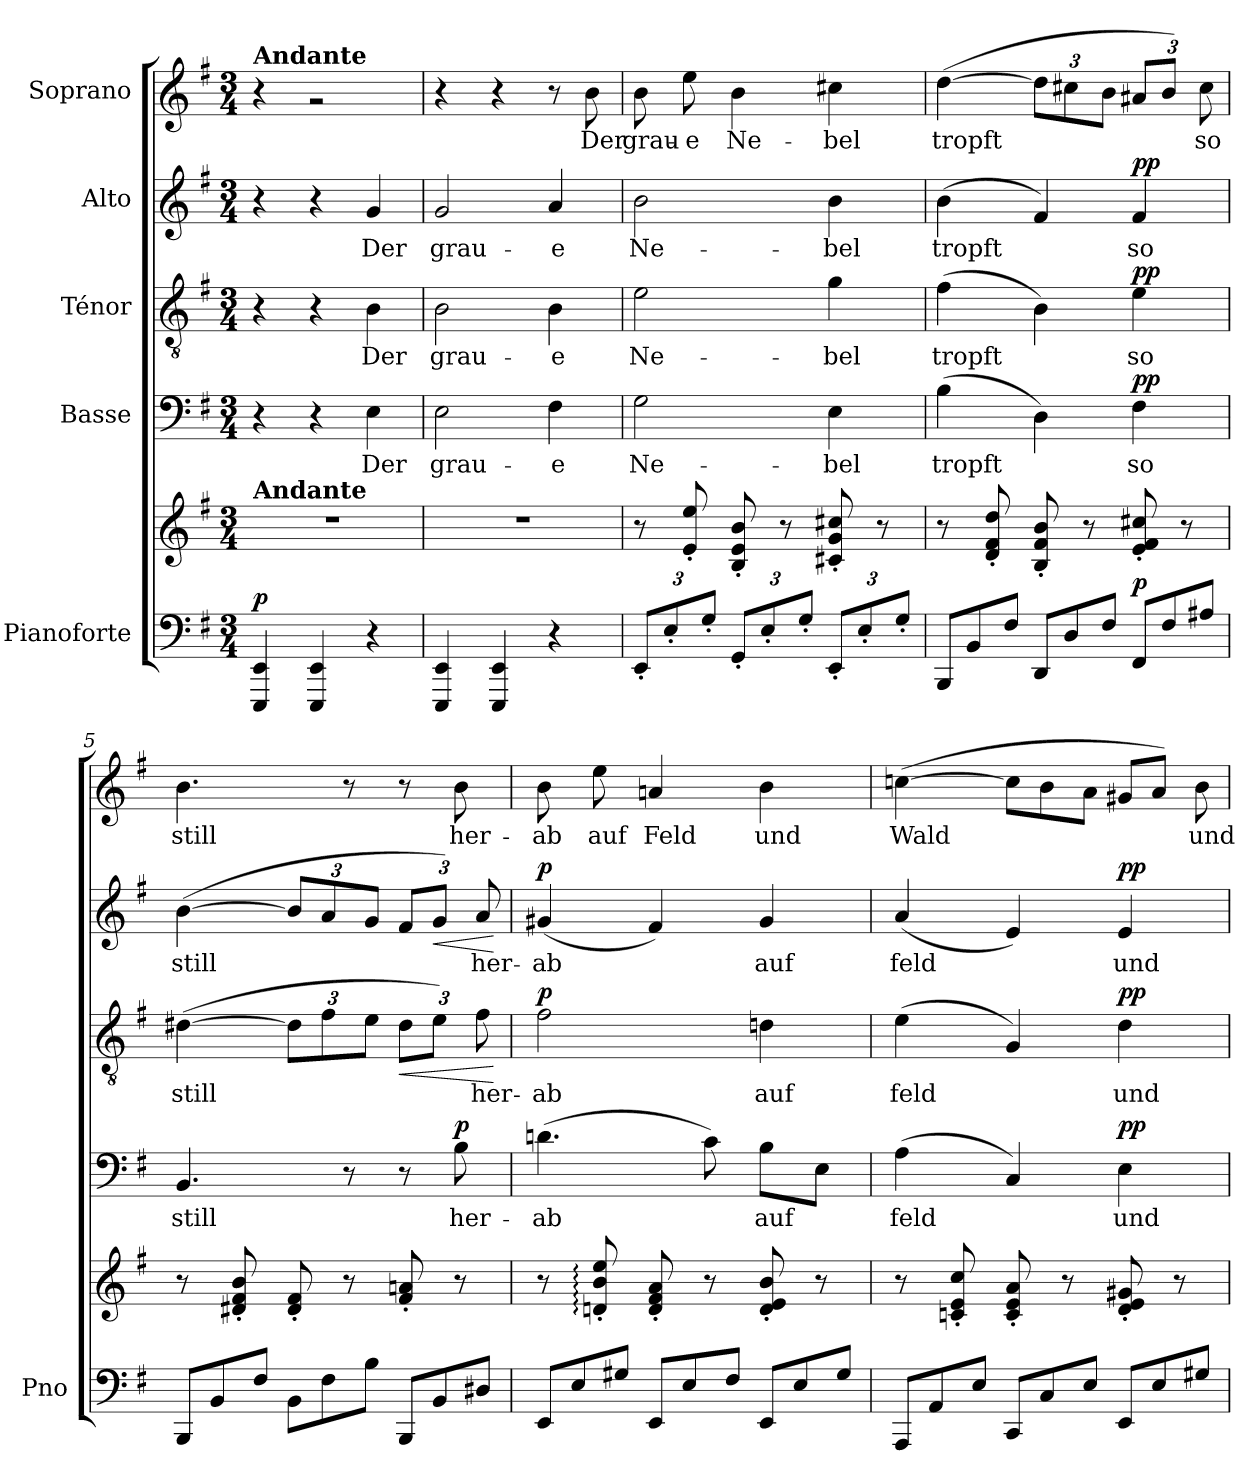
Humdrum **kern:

**kern	**kern	**dynam	**kern	**text	**dynam	**kern	**text	**dynam	**kern	**text	**dynam	**kern	**text	**dynam
*part5	*part5	*part5	*part4	*part4	*part4	*part3	*part3	*part3	*part2	*part2	*part2	*part1	*part1	*part1
*staff6	*staff5	*staff5/6	*staff4	*staff4	*staff4	*staff3	*staff3	*staff3	*staff2	*staff2	*staff2	*staff1	*staff1	*staff1
*I"Pianoforte	*	*	*I"Basse	*	*	*I"Ténor	*	*	*I"Alto	*	*	*I"Soprano	*	*
*I'Pno	*	*	*	*	*	*	*	*	*	*	*	*	*	*
*clefF4	*clefG2	*	*clefF4	*	*	*clefGv2	*	*	*clefG2	*	*	*clefG2	*	*
*k[f#]	*k[f#]	*	*k[f#]	*	*	*k[f#]	*	*	*k[f#]	*	*	*k[f#]	*	*
*M3/4	*M3/4	*	*M3/4	*	*	*M3/4	*	*	*M3/4	*	*	*M3/4	*	*
=1	=1	=1	=1	=1	=1	=1	=1	=1	=1	=1	=1	=1	=1	=1
!	!	!	!	!	!	!	!	!	!	!	!	!LO:TX:a:B:t=Andante	!	!
!	!LO:TX:a:B:t=Andante	!	!	!	!	!	!	!	!	!	!	!	!	!
!	!	!LO:DY:a=2	!	!	!	!	!	!	!	!	!	!	!	!
4EEE/ 4EE/	2.r	p	4r	.	.	4r	.	.	4r	.	.	4r	.	.
4EEE/ 4EE/	.	.	4r	.	.	4r	.	.	4r	.	.	2rg	.	.
!	!	!	!	!LO:LY:b	!LO:DY:a	!	!LO:LY:b	!LO:DY:a	!	!LO:LY:b	!LO:DY:a	!	!	!
4r	.	.	4E\	Der	other-dynamics	4B\	Der	other-dynamics	4g/	Der	other-dynamics	.	.	.
=2	=2	=2	=2	=2	=2	=2	=2	=2	=2	=2	=2	=2	=2	=2
!	!	!	!	!LO:LY:b	!	!	!LO:LY:b	!	!	!LO:LY:b	!	!	!	!
4EEE/ 4EE/	2.r	.	2E\	grau-	.	2B\	grau-	.	2g/	grau-	.	4r	.	.
4EEE/ 4EE/	.	.	.	.	.	.	.	.	.	.	.	4r	.	.
!	!	!	!	!LO:LY:b	!	!	!LO:LY:b	!	!	!LO:LY:b	!	!	!	!
4r	.	.	4F#\	-e	.	4B\	-e	.	4a/	-e	.	8r	.	.
!	!	!	!	!	!	!	!	!	!	!	!	!	!LO:LY:b	!LO:DY:a
.	.	.	.	.	.	.	.	.	.	.	.	8b\	Der	other-dynamics
=3	=3	=3	=3	=3	=3	=3	=3	=3	=3	=3	=3	=3	=3	=3
*Xbrackettup	*	*	*	*	*	*	*	*	*	*	*	*	*	*
!	!	!	!	!LO:LY:b	!	!	!LO:LY:b	!	!	!LO:LY:b	!	!	!LO:LY:b	!
12EE'/L	8r	.	2G\	Ne-	.	2e\	Ne-	.	2b\	Ne-	.	8b\	grau-	.
12E'/	.	.	.	.	.	.	.	.	.	.	.	.	.	.
!	!	!	!	!	!	!	!	!	!	!	!	!	!LO:LY:b	!
.	8e/' 8ee/'	.	.	.	.	.	.	.	.	.	.	8ee\	-e	.
12G'/J	.	.	.	.	.	.	.	.	.	.	.	.	.	.
!	!	!	!	!	!	!	!	!	!	!	!	!	!LO:LY:b	!
12GG'/L	8B/' 8e/' 8b/'	.	.	.	.	.	.	.	.	.	.	4b\	Ne-	.
12E'/	.	.	.	.	.	.	.	.	.	.	.	.	.	.
.	8r	.	.	.	.	.	.	.	.	.	.	.	.	.
12G'/J	.	.	.	.	.	.	.	.	.	.	.	.	.	.
!	!	!	!	!LO:LY:b	!	!	!LO:LY:b	!	!	!LO:LY:b	!	!	!LO:LY:b	!
12EE'/L	8c#X/' 8g/' 8cc#X/'	.	4E\	-bel	.	4g\	-bel	.	4b\	-bel	.	4cc#X\	-bel	.
12E'/	.	.	.	.	.	.	.	.	.	.	.	.	.	.
.	8r	.	.	.	.	.	.	.	.	.	.	.	.	.
12G'/J	.	.	.	.	.	.	.	.	.	.	.	.	.	.
=4	=4	=4	=4	=4	=4	=4	=4	=4	=4	=4	=4	=4	=4	=4
*Xtuplet	*	*	*	*	*	*	*	*	*	*	*	*	*	*
!	!	!	!	!LO:LY:b	!	!	!LO:LY:b	!	!	!LO:LY:b	!	!	!LO:LY:b	!
12BBB/L	8r	.	(>4B\	tropft	.	(>4f#\	tropft	.	(>4b\	tropft	.	(>[4dd\	tropft	.
12BB/	.	.	.	.	.	.	.	.	.	.	.	.	.	.
.	8d/' 8f#/' 8dd/'	.	.	.	.	.	.	.	.	.	.	.	.	.
12F#/J	.	.	.	.	.	.	.	.	.	.	.	.	.	.
*	*	*	*	*	*	*	*	*	*	*	*	*Xbrackettup	*	*
12DD/L	8B/' 8f#/' 8b/'	.	4D\)	.	.	4B\)	.	.	4f#/)	.	.	12dd\L]	.	.
12D/	.	.	.	.	.	.	.	.	.	.	.	12cc#X\	.	.
.	8r	.	.	.	.	.	.	.	.	.	.	.	.	.
12F#/J	.	.	.	.	.	.	.	.	.	.	.	12b\J	.	.
!	!	!LO:DY:a=2	!	!LO:LY:b	!LO:DY:a	!	!LO:LY:b	!LO:DY:a	!	!LO:LY:b	!LO:DY:a	!	!	!
12FF#/L	8e/' 8f#/' 8cc#X/'	p	4F#\	so	pp	4e\	so	pp	4f#/	so	pp	12a#X/L	.	.
12F#/	.	.	.	.	.	.	.	.	.	.	.	12b/J)	.	.
.	8r	.	.	.	.	.	.	.	.	.	.	.	.	.
!	!	!	!	!	!	!	!	!	!	!	!	!	!LO:LY:b	!
12A#X/J	.	.	.	.	.	.	.	.	.	.	.	12cc#\	so	.
!!LO:LB:g=z
=5	=5	=5	=5	=5	=5	=5	=5	=5	=5	=5	=5	=5	=5	=5
!	!	!	!	!LO:LY:b	!	!	!LO:LY:b	!	!	!LO:LY:b	!	!	!LO:LY:b	!
12BBB/L	8r	.	4.BB/	still	.	(>[4d#X\	still	.	(>[4b\	still	.	4.b\	still	.
12BB/	.	.	.	.	.	.	.	.	.	.	.	.	.	.
.	8d#X/' 8f#/' 8b/'	.	.	.	.	.	.	.	.	.	.	.	.	.
12F#/J	.	.	.	.	.	.	.	.	.	.	.	.	.	.
*	*	*	*	*	*	*Xbrackettup	*	*	*Xbrackettup	*	*	*	*	*
12BB\L	8d#/' 8f#/'	.	.	.	.	12d#\L]	.	.	12b/L]	.	.	.	.	.
12F#\	.	.	.	.	.	12f#\	.	.	12a/	.	.	.	.	.
.	8r	.	8r	.	.	.	.	.	.	.	.	8r	.	.
12B\J	.	.	.	.	.	12e\J	.	.	12g/J	.	.	.	.	.
!	!	!	!	!	!	!	!	!LO:HP:b	!	!	!	!	!	!
12BBB/L	8f#/' 8an/'	.	8r	.	.	12d#\L	.	<	12f#/L	.	.	8r	.	.
!	!	!	!	!	!	!	!	!	!	!	!LO:HP:b	!	!	!
12BB/	.	.	.	.	.	12e\J)	.	.	12g/J)	.	<	.	.	.
!	!	!	!	!LO:LY:b	!LO:DY:a	!	!	!	!	!	!	!	!LO:LY:b	!
.	8r	.	8B\	her-	p	.	.	.	.	.	.	8b\	her-	.
!	!	!	!	!	!	!	!LO:LY:b	!	!	!LO:LY:b	!	!	!	!
12D#X/J	.	.	.	.	.	12f#\	her-	.	12a/	her-	.	.	.	.
.	.	.	.	.	.	.	.	[	.	.	[	.	.	.
=6	=6	=6	=6	=6	=6	=6	=6	=6	=6	=6	=6	=6	=6	=6
!	!	!	!	!LO:LY:b	!	!	!LO:LY:b	!LO:DY:a	!	!LO:LY:b	!LO:DY:a	!	!LO:LY:b	!
12EE/L	8r	.	(>4.dn\	-ab	.	2f#\	-ab	p	(<4g#X/	-ab	p	8b\	ab	.
12E/	.	.	.	.	.	.	.	.	.	.	.	.	.	.
!	!	!	!	!	!	!	!	!	!	!	!	!	!LO:LY:b	!
.	8dn/:' 8b/:' 8ee/:'	.	.	.	.	.	.	.	.	.	.	8ee\	auf	.
12G#X/J	.	.	.	.	.	.	.	.	.	.	.	.	.	.
!	!	!	!	!	!	!	!	!	!	!	!	!	!LO:LY:b	!
12EE/L	8d/' 8f#/' 8a/'	.	.	.	.	.	.	.	4f#/)	.	.	4an/	Feld	.
12E/	.	.	.	.	.	.	.	.	.	.	.	.	.	.
.	8r	.	8c\)	.	.	.	.	.	.	.	.	.	.	.
12F#/J	.	.	.	.	.	.	.	.	.	.	.	.	.	.
!	!	!	!	!LO:LY:b	!	!	!LO:LY:b	!	!	!LO:LY:b	!	!	!LO:LY:b	!
12EE/L	8d/' 8e/' 8b/'	.	8B\L	auf	.	4dn\	auf	.	4g#/	auf	.	4b\	und	.
12E/	.	.	.	.	.	.	.	.	.	.	.	.	.	.
.	8r	.	8E\J	.	.	.	.	.	.	.	.	.	.	.
12G#/J	.	.	.	.	.	.	.	.	.	.	.	.	.	.
=7	=7	=7	=7	=7	=7	=7	=7	=7	=7	=7	=7	=7	=7	=7
!	!	!	!	!LO:LY:b	!	!	!LO:LY:b	!	!	!LO:LY:b	!	!	!LO:LY:b	!
12AAA/L	8r	.	(>4A\	feld	.	(>4e\	feld	.	(<4a/	feld	.	(>[4ccn\	Wald	.
12AA/	.	.	.	.	.	.	.	.	.	.	.	.	.	.
.	8cn/' 8e/' 8cc/'	.	.	.	.	.	.	.	.	.	.	.	.	.
12E/J	.	.	.	.	.	.	.	.	.	.	.	.	.	.
*	*	*	*	*	*	*	*	*	*	*	*	*Xtuplet	*	*
12CC/L	8c/' 8e/' 8a/'	.	4C/)	.	.	4G/)	.	.	4e/)	.	.	12ccn\L]	.	.
12C/	.	.	.	.	.	.	.	.	.	.	.	12b\	.	.
.	8r	.	.	.	.	.	.	.	.	.	.	.	.	.
12E/J	.	.	.	.	.	.	.	.	.	.	.	12a\J	.	.
!	!	!	!	!LO:LY:b	!LO:DY:a	!	!LO:LY:b	!LO:DY:a	!	!LO:LY:b	!LO:DY:a	!	!	!
12EE/L	8d/' 8e/' 8g#X/'	.	4E\	und	pp	4d\	und	pp	4e/	und	pp	12g#X/L	.	.
12E/	.	.	.	.	.	.	.	.	.	.	.	12a/J)	.	.
.	8r	.	.	.	.	.	.	.	.	.	.	.	.	.
!	!	!	!	!	!	!	!	!	!	!	!	!	!LO:LY:b	!
12G#X/J	.	.	.	.	.	.	.	.	.	.	.	12b\	und	.
=	=	=	=	=	=	=	=	=	=	=	=	=	=	=
*-	*-	*-	*-	*-	*-	*-	*-	*-	*-	*-	*-	*-	*-	*-
